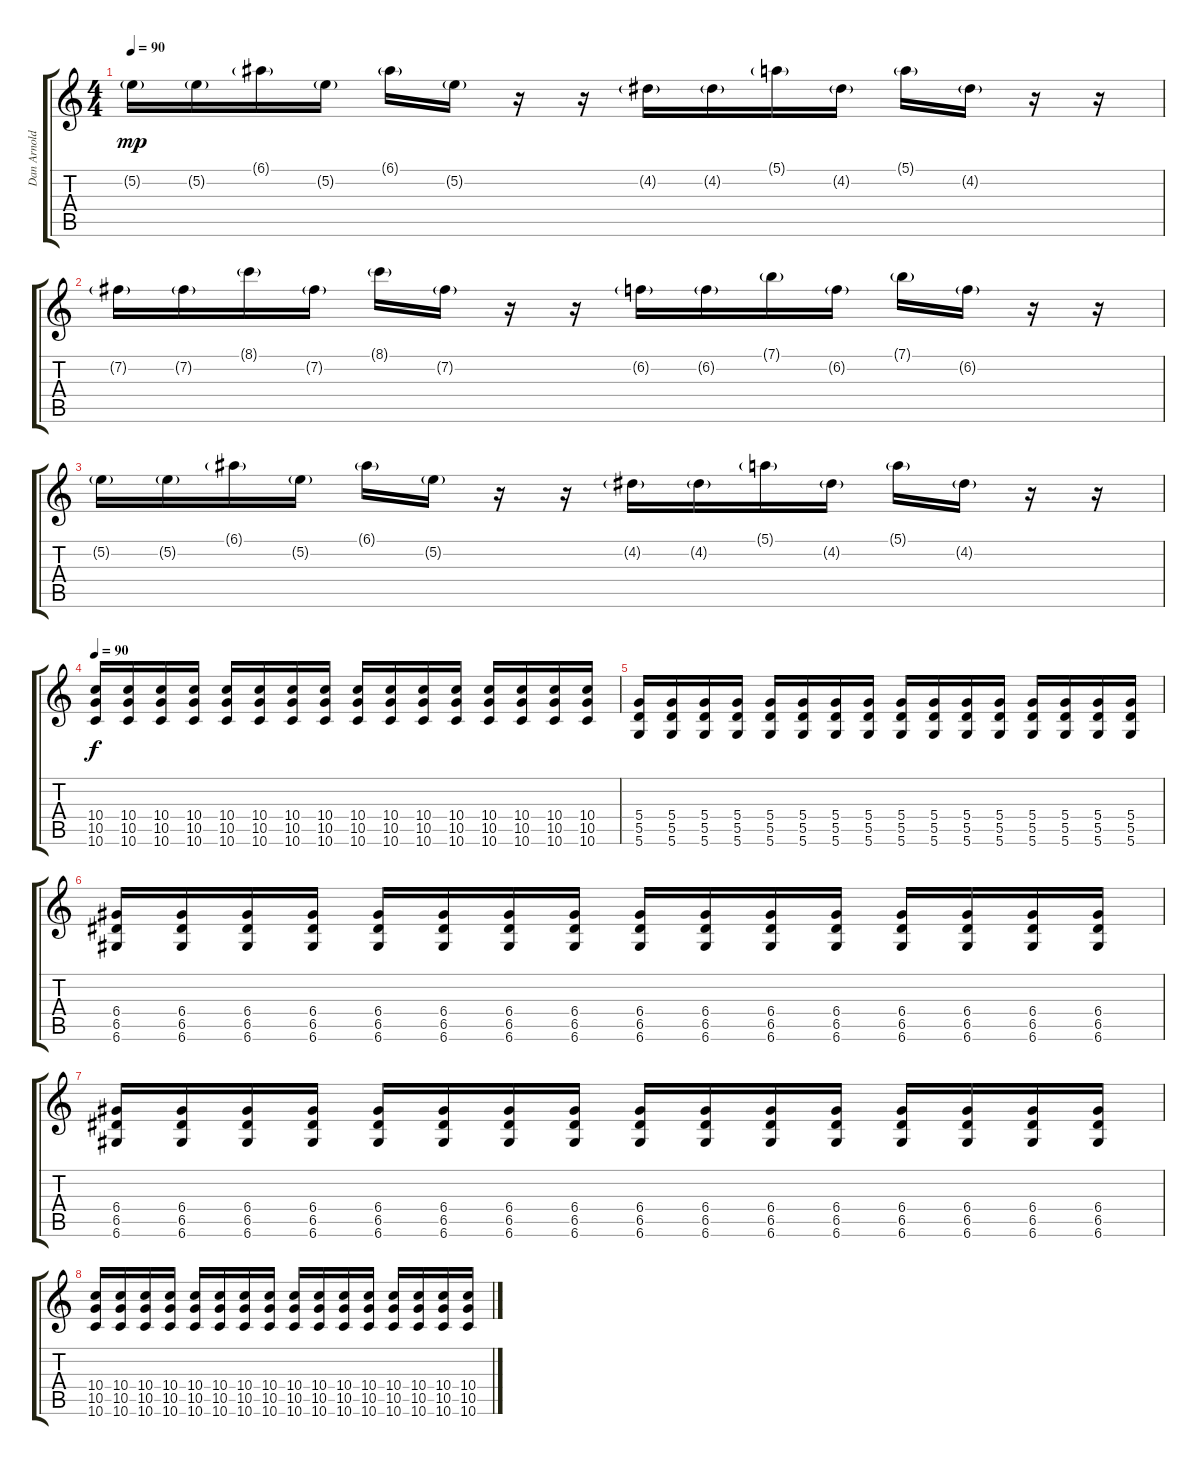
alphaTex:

\track ("Dan Arnold" "Dan Arnold") {instrument overdrivenguitar}
\staff {score tabs}
\tuning (E4 B3 G3 D3 A2 D2) {hide}
\ts (4 4)
\tempo 90
\clef g2
\ks c
5.2{g}.16{dy mp} 5.2{g}.16 6.1{g}.16 5.2{g}.16 6.1{g}.16 5.2{g}.16 r.16 r.16 4.2{g}.16 4.2{g}.16 5.1{g}.16 4.2{g}.16 5.1{g}.16 4.2{g}.16 r.16 r.16 |
7.2{g}.16 7.2{g}.16 8.1{g}.16 7.2{g}.16 8.1{g}.16 7.2{g}.16 r.16 r.16 6.2{g}.16 6.2{g}.16 7.1{g}.16 6.2{g}.16 7.1{g}.16 6.2{g}.16 r.16 r.16 |
5.2{g}.16 5.2{g}.16 6.1{g}.16 5.2{g}.16 6.1{g}.16 5.2{g}.16 r.16 r.16 4.2{g}.16 4.2{g}.16 5.1{g}.16 4.2{g}.16 5.1{g}.16 4.2{g}.16 r.16 r.16 |
\tempo 90
(10.4 10.5 10.6).16{dy f} (10.4 10.5 10.6).16 (10.4 10.5 10.6).16 (10.4 10.5 10.6).16 (10.4 10.5 10.6).16 (10.4 10.5 10.6).16 (10.4 10.5 10.6).16 (10.4 10.5 10.6).16 (10.4 10.5 10.6).16 (10.4 10.5 10.6).16 (10.4 10.5 10.6).16 (10.4 10.5 10.6).16 (10.4 10.5 10.6).16 (10.4 10.5 10.6).16 (10.4 10.5 10.6).16 (10.4 10.5 10.6).16 |
(5.4 5.5 5.6).16 (5.4 5.5 5.6).16 (5.4 5.5 5.6).16 (5.4 5.5 5.6).16 (5.4 5.5 5.6).16 (5.4 5.5 5.6).16 (5.4 5.5 5.6).16 (5.4 5.5 5.6).16 (5.4 5.5 5.6).16 (5.4 5.5 5.6).16 (5.4 5.5 5.6).16 (5.4 5.5 5.6).16 (5.4 5.5 5.6).16 (5.4 5.5 5.6).16 (5.4 5.5 5.6).16 (5.4 5.5 5.6).16 |
(6.4 6.5 6.6).16 (6.4 6.5 6.6).16 (6.4 6.5 6.6).16 (6.4 6.5 6.6).16 (6.4 6.5 6.6).16 (6.4 6.5 6.6).16 (6.4 6.5 6.6).16 (6.4 6.5 6.6).16 (6.4 6.5 6.6).16 (6.4 6.5 6.6).16 (6.4 6.5 6.6).16 (6.4 6.5 6.6).16 (6.4 6.5 6.6).16 (6.4 6.5 6.6).16 (6.4 6.5 6.6).16 (6.4 6.5 6.6).16 |
(6.4 6.5 6.6).16 (6.4 6.5 6.6).16 (6.4 6.5 6.6).16 (6.4 6.5 6.6).16 (6.4 6.5 6.6).16 (6.4 6.5 6.6).16 (6.4 6.5 6.6).16 (6.4 6.5 6.6).16 (6.4 6.5 6.6).16 (6.4 6.5 6.6).16 (6.4 6.5 6.6).16 (6.4 6.5 6.6).16 (6.4 6.5 6.6).16 (6.4 6.5 6.6).16 (6.4 6.5 6.6).16 (6.4 6.5 6.6).16 |
(10.4 10.5 10.6).16 (10.4 10.5 10.6).16 (10.4 10.5 10.6).16 (10.4 10.5 10.6).16 (10.4 10.5 10.6).16 (10.4 10.5 10.6).16 (10.4 10.5 10.6).16 (10.4 10.5 10.6).16 (10.4 10.5 10.6).16 (10.4 10.5 10.6).16 (10.4 10.5 10.6).16 (10.4 10.5 10.6).16 (10.4 10.5 10.6).16 (10.4 10.5 10.6).16 (10.4 10.5 10.6).16 (10.4 10.5 10.6).16
